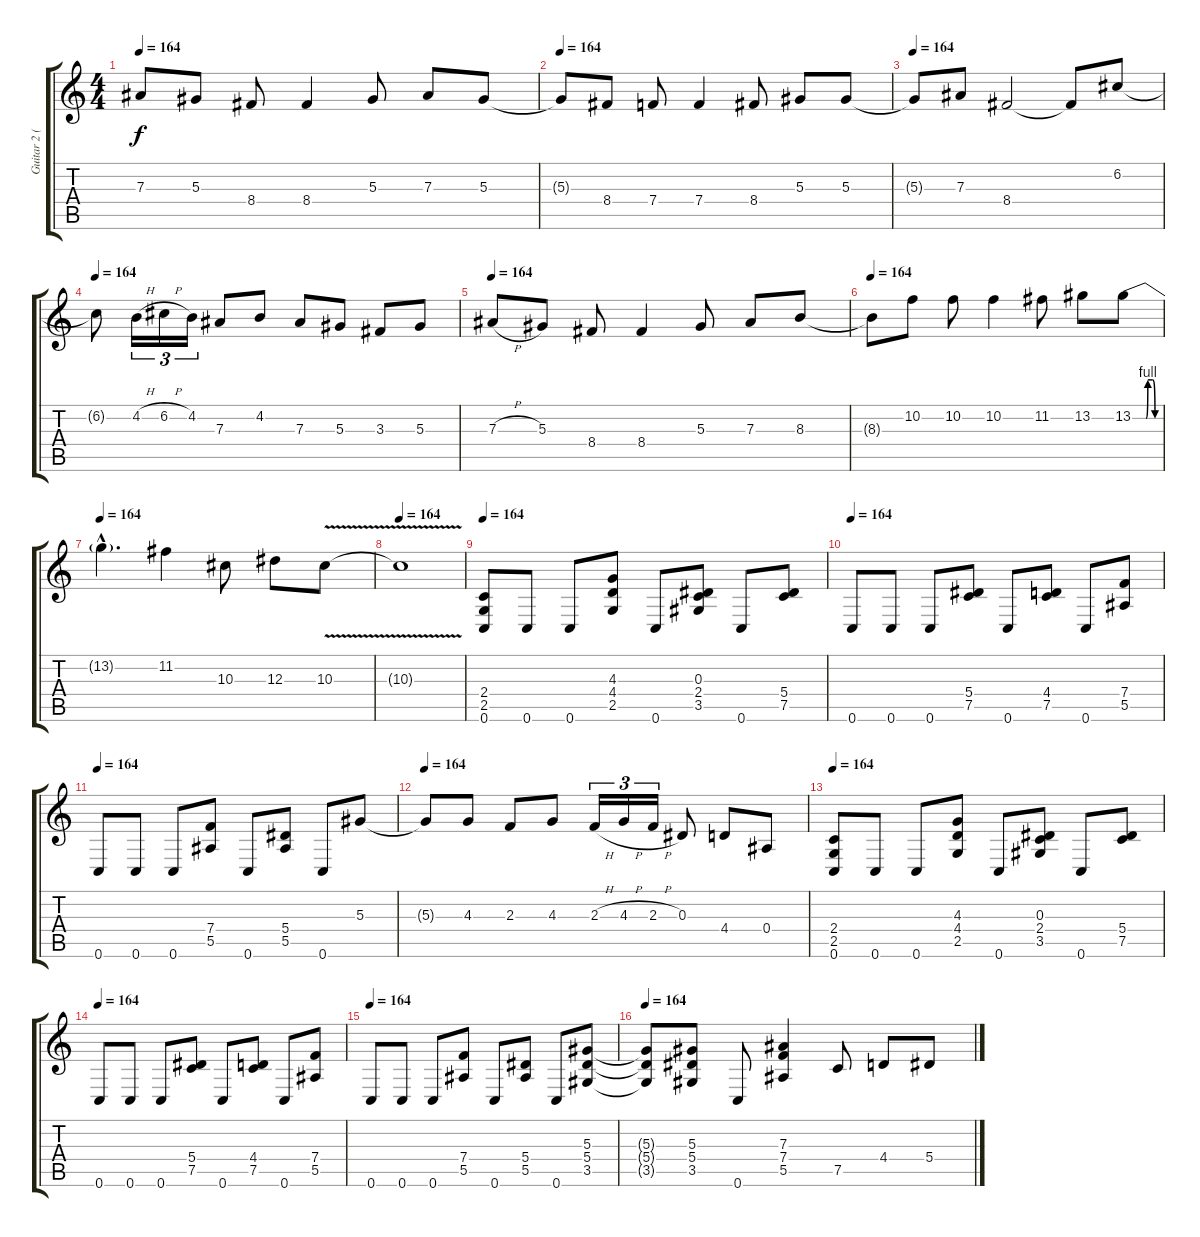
\track ("Guitar 2 (Lead)" "Guitar 2 (") {instrument overdrivenguitar}
\staff {score tabs}
\tuning (C4 G3 Eb3 Bb2 F2 C2) {hide}
\ts (4 4)
\tempo 164
\clef g2
\ks c
7.3{t}.8{dy f} 5.3.8 8.4.8 8.4.4 5.3.8 7.3.8 5.3.8 |
\tempo 164
5.3{t}.8 8.4.8 7.4.8 7.4.4 8.4.8 5.3.8 5.3.8 |
\tempo 164
5.3{t}.8 7.3.8 8.4.2 8.4{t}.8 6.2.8 |
\tempo 164
6.2{t}.8 4.2{h}.16{tu (3 2)} 6.2{h}.16{tu (3 2)} 4.2.16{tu (3 2)} 7.3.8 4.2.8 7.3.8 5.3.8 3.3.8 5.3.8 |
\tempo 164
7.3{h}.8 5.3.8 8.4.8 8.4.4 5.3.8 7.3.8 8.3.8 |
\tempo 164
8.3{t}.8 10.2.8 10.2.8 10.2.4 11.2.8 13.2.8 13.2{be (custom 0 0 30 0 34 4 45 4 50 0 60 0)}.8 |
\tempo 164
13.2{hac t}.4{d} 11.2.4 10.3.8 12.3.8 10.3{v}.8 |
\tempo 164
10.3{t}.1 |
\tempo 164
(2.4 2.5 0.6).8 0.6.8 0.6.8 (4.3 4.4 2.5).8 0.6.8 (0.3 2.4 3.5).8 0.6.8 (5.4 7.5).8 |
\tempo 164
0.6.8 0.6.8 0.6.8 (5.4 7.5).8 0.6.8 (4.4 7.5).8 0.6.8 (7.4 5.5).8 |
\tempo 164
0.6.8 0.6.8 0.6.8 (7.4 5.5).8 0.6.8 (5.4 5.5).8 0.6.8 5.3.8 |
\tempo 164
5.3{t}.8 4.3.8 2.3.8 4.3.8 2.3{h}.16{tu (3 2)} 4.3{h}.16{tu (3 2)} 2.3{h}.16{tu (3 2)} 0.3.8 4.4.8 0.4.8 |
\tempo 164
(2.4 2.5 0.6).8 0.6.8 0.6.8 (4.3 4.4 2.5).8 0.6.8 (0.3 2.4 3.5).8 0.6.8 (5.4 7.5).8 |
\tempo 164
0.6.8 0.6.8 0.6.8 (5.4 7.5).8 0.6.8 (4.4 7.5).8 0.6.8 (7.4 5.5).8 |
\tempo 164
0.6.8 0.6.8 0.6.8 (7.4 5.5).8 0.6.8 (5.4 5.5).8 0.6.8 (5.3 5.4 3.5).8 |
\tempo 164
(5.3{t} 5.4{t} 3.5{t}).8 (5.3 5.4 3.5).8 0.6.8 (7.3 7.4 5.5).4 7.5.8 4.4.8 5.4.8
